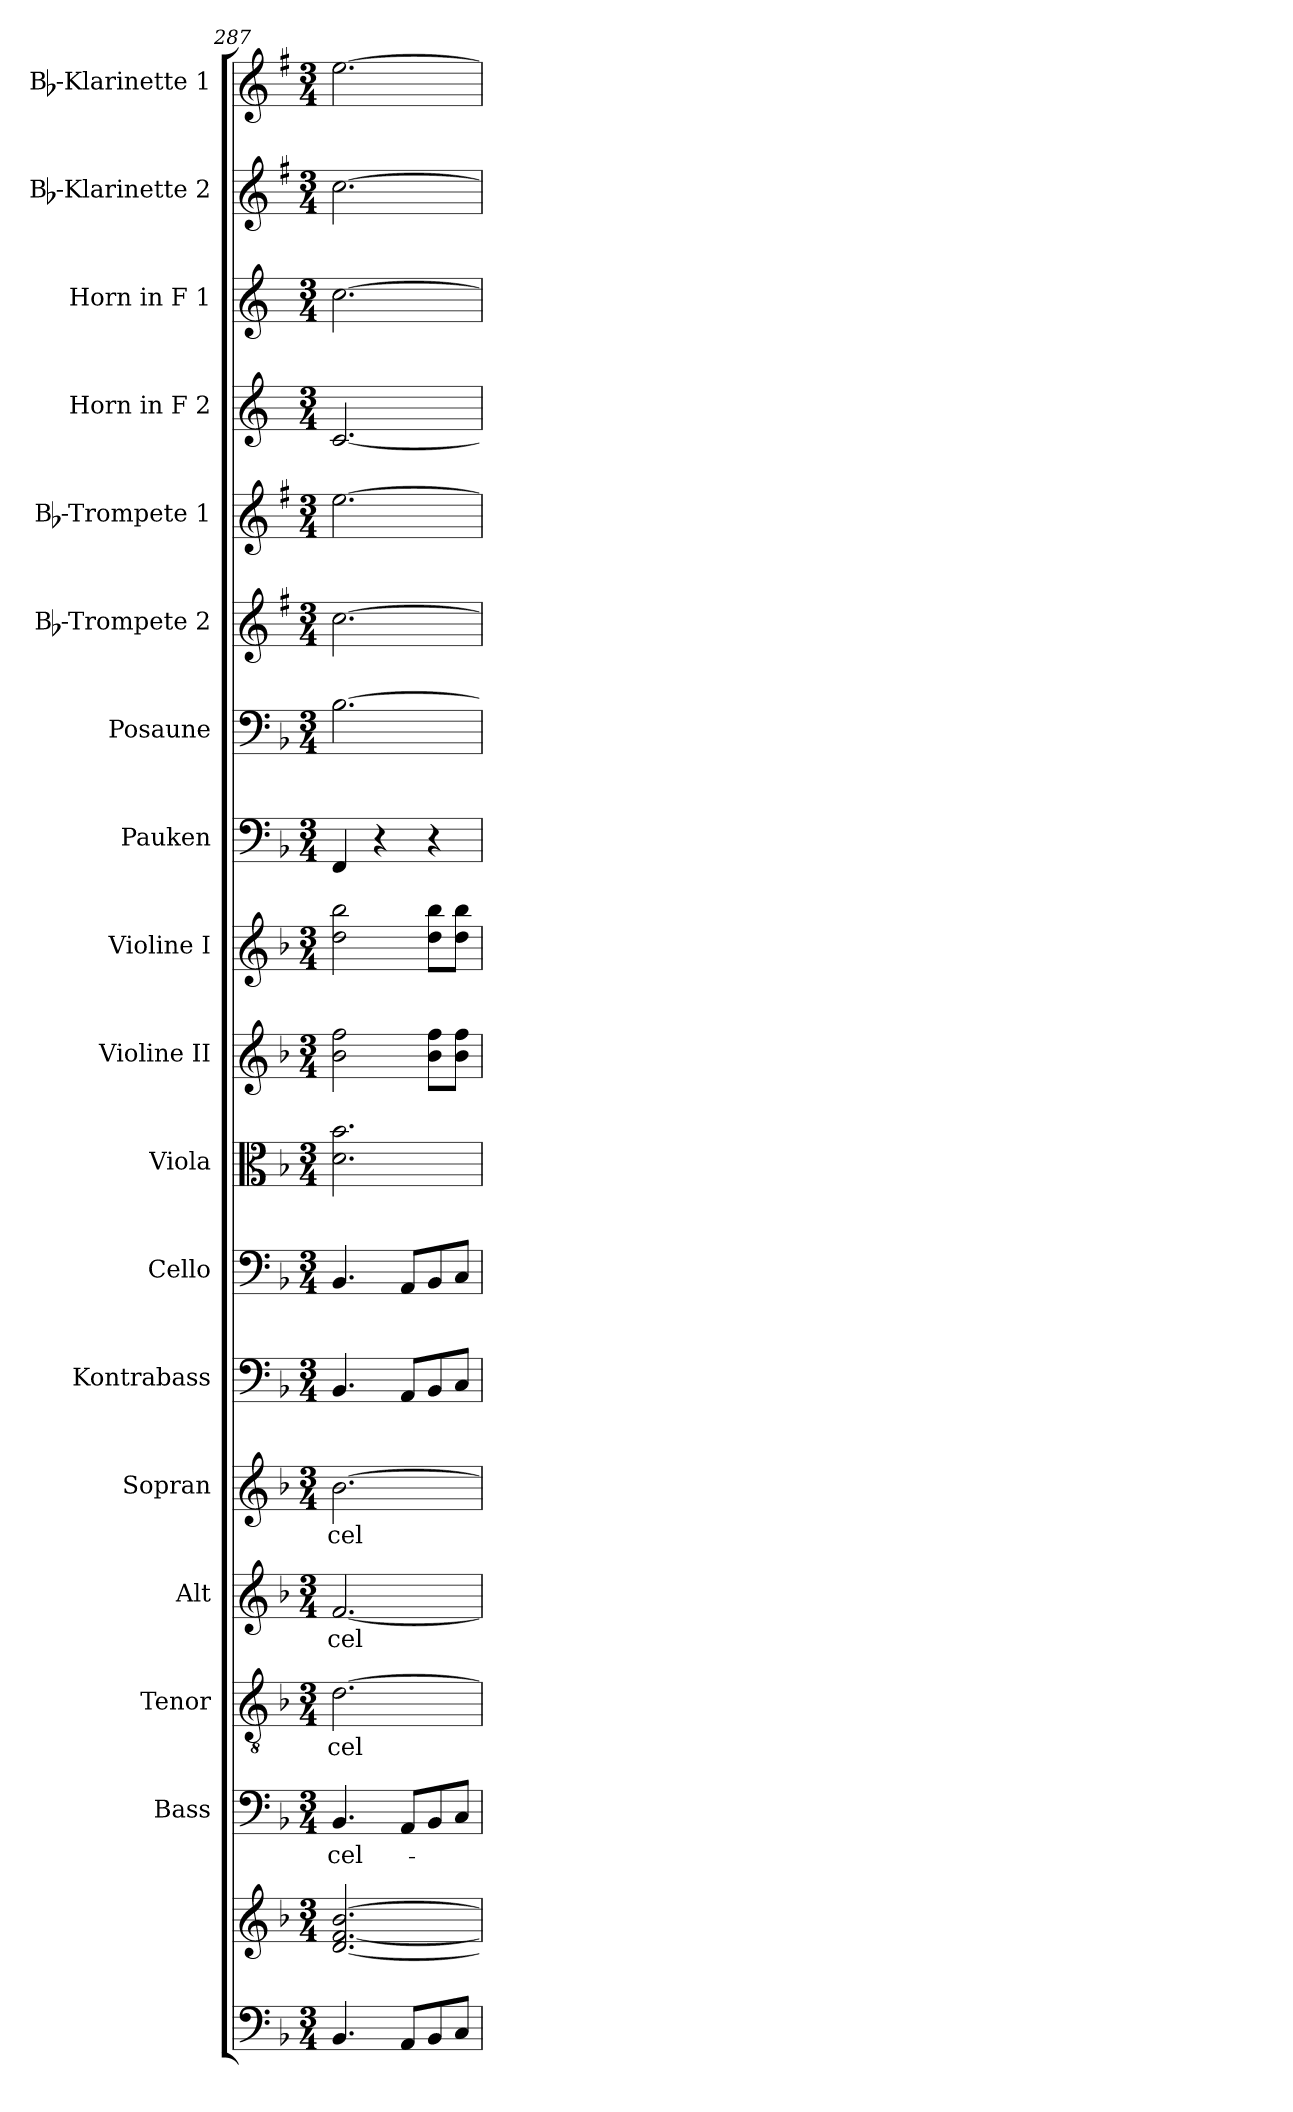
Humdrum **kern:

**kern	**kern	**kern	**text	**kern	**text	**kern	**text	**kern	**text	**kern	**kern	**kern	**kern	**kern	**kern	**kern	**kern	**kern	**kern	**kern	**kern	**kern
*part18	*part18	*part17	*part17	*part16	*part16	*part15	*part15	*part14	*part14	*part13	*part12	*part11	*part10	*part9	*part8	*part7	*part6	*part5	*part4	*part3	*part2	*part1
*staff19	*staff18	*staff17	*staff17	*staff16	*staff16	*staff15	*staff15	*staff14	*staff14	*staff13	*staff12	*staff11	*staff10	*staff9	*staff8	*staff7	*staff6	*staff5	*staff4	*staff3	*staff2	*staff1
*	*	*I"Bass	*	*I"Tenor	*	*I"Alt	*	*I"Sopran	*	*I"Kontrabass	*I"Cello	*I"Viola	*I"Violine II	*I"Violine I	*I"Pauken	*I"Posaune	*I"Bb-Trompete 2	*I"Bb-Trompete 1	*I"Horn in F 2	*I"Horn in F 1	*I"Bb-Klarinette 2	*I"Bb-Klarinette 1
*	*	*I'B.	*	*I'T.	*	*I'A.	*	*I'S.	*	*I'Kb.	*	*I'Vla.	*I'Vl. II	*I'Vl. I	*I'Pk.	*I'Pos.	*I'Bb Trp. 2	*I'Bb Trp. 1	*	*	*I'Bb Kl. 2	*I'Bb Kl. 1
*clefF4	*clefG2	*clefF4	*	*clefGv2	*	*clefG2	*	*clefG2	*	*clefF4	*clefF4	*clefC3	*clefG2	*clefG2	*clefF4	*clefF4	*clefG2	*clefG2	*clefG2	*clefG2	*clefG2	*clefG2
*	*	*	*	*	*	*	*	*	*	*ITrd7c12	*	*	*	*	*	*	*ITrd1c2	*ITrd1c2	*ITrd4c7	*ITrd4c7	*ITrd1c2	*ITrd1c2
*k[b-]	*k[b-]	*k[b-]	*	*k[b-]	*	*k[b-]	*	*k[b-]	*	*k[b-]	*k[b-]	*k[b-]	*k[b-]	*k[b-]	*k[b-]	*k[b-]	*k[b-]	*k[b-]	*k[b-]	*k[b-]	*k[b-]	*k[b-]
*F:	*F:	*F:	*	*F:	*	*F:	*	*F:	*	*F:	*F:	*F:	*F:	*F:	*F:	*F:	*F:	*F:	*F:	*F:	*F:	*F:
*M3/4	*M3/4	*M3/4	*	*M3/4	*	*M3/4	*	*M3/4	*	*M3/4	*M3/4	*M3/4	*M3/4	*M3/4	*M3/4	*M3/4	*M3/4	*M3/4	*M3/4	*M3/4	*M3/4	*M3/4
=287	=287	=287	=287	=287	=287	=287	=287	=287	=287	=287	=287	=287	=287	=287	=287	=287	=287	=287	=287	=287	=287	=287
!	!	!	!LO:LY:b	!	!LO:LY:b	!	!LO:LY:b	!	!LO:LY:b	!	!	!	!	!	!	!	!	!	!	!	!	!
4.BB-/	[2.d/ [2.f/ [2.b-/	4.BB-/	-cel-	[2.d\	-cel-	[2.f/	-cel-	[2.b-\	-cel-	4.BBB-/	4.BB-/	2.d\ 2.b-\	2b-\ 2ff\	2dd\ 2bb-\	4FF/	[2.B-\	[2.b-\	[2.dd\	[2.F/	[2.f\	[2.b-\	[2.dd\
.	.	.	.	.	.	.	.	.	.	.	.	.	.	.	4r	.	.	.	.	.	.	.
8AA/L	.	8AA/L	.	.	.	.	.	.	.	8AAA/L	8AA/L	.	.	.	.	.	.	.	.	.	.	.
8BB-/	.	8BB-/	.	.	.	.	.	.	.	8BBB-/	8BB-/	.	8b-\ 8ff\L	8dd\ 8bb-\L	4r	.	.	.	.	.	.	.
8C/J	.	8C/J	.	.	.	.	.	.	.	8CC/J	8C/J	.	8b-\ 8ff\J	8dd\ 8bb-\J	.	.	.	.	.	.	.	.
=	=	=	=	=	=	=	=	=	=	=	=	=	=	=	=	=	=	=	=	=	=	=
*-	*-	*-	*-	*-	*-	*-	*-	*-	*-	*-	*-	*-	*-	*-	*-	*-	*-	*-	*-	*-	*-	*-
